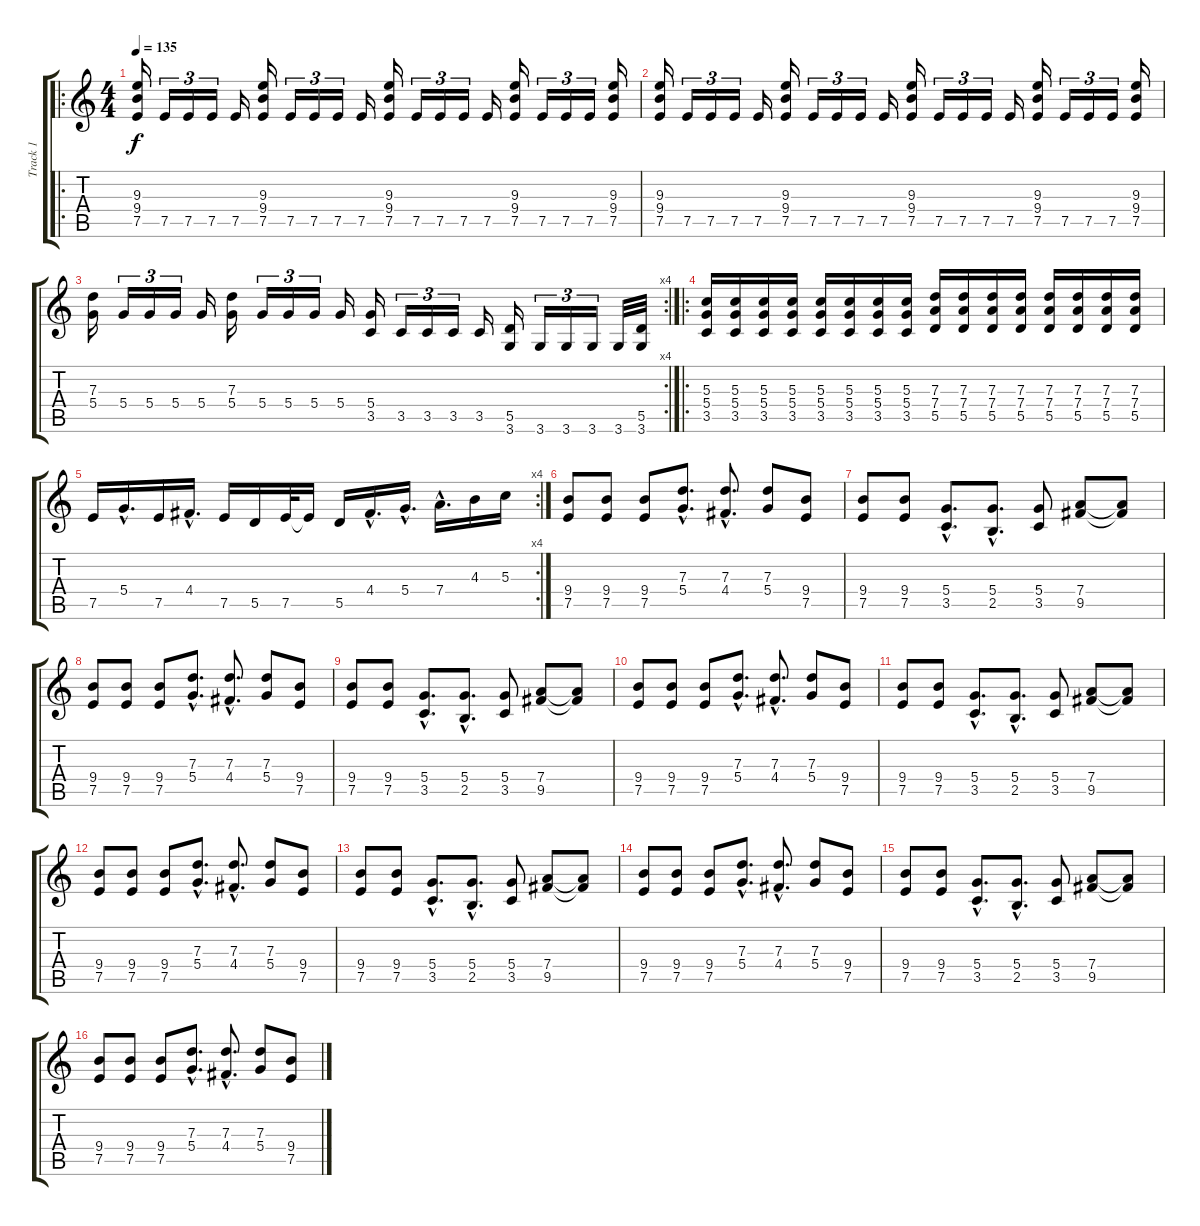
\track ("Track 1" "Track 1") {instrument overdrivenguitar}
\staff {score tabs}
\tuning (E4 B3 G3 D3 A2 E2) {hide}
\ro
\ts (4 4)
\tempo 135
\clef g2
\ks c
(9.3 9.4 7.5).16{dy f} 7.5.16{tu (3 2)} 7.5.16{tu (3 2)} 7.5.16{tu (3 2)} 7.5.16 (9.3 9.4 7.5).16 7.5.16{tu (3 2)} 7.5.16{tu (3 2)} 7.5.16{tu (3 2)} 7.5.16 (9.3 9.4 7.5).16 7.5.16{tu (3 2)} 7.5.16{tu (3 2)} 7.5.16{tu (3 2)} 7.5.16 (9.3 9.4 7.5).16 7.5.16{tu (3 2)} 7.5.16{tu (3 2)} 7.5.16{tu (3 2)} (9.3 9.4 7.5).16 |
(9.3 9.4 7.5).16 7.5.16{tu (3 2)} 7.5.16{tu (3 2)} 7.5.16{tu (3 2)} 7.5.16 (9.3 9.4 7.5).16 7.5.16{tu (3 2)} 7.5.16{tu (3 2)} 7.5.16{tu (3 2)} 7.5.16 (9.3 9.4 7.5).16 7.5.16{tu (3 2)} 7.5.16{tu (3 2)} 7.5.16{tu (3 2)} 7.5.16 (9.3 9.4 7.5).16 7.5.16{tu (3 2)} 7.5.16{tu (3 2)} 7.5.16{tu (3 2)} (9.3 9.4 7.5).16 |
\rc 4
(7.3 5.4).16 5.4.16{tu (3 2)} 5.4.16{tu (3 2)} 5.4.16{tu (3 2)} 5.4.16 (7.3 5.4).16 5.4.16{tu (3 2)} 5.4.16{tu (3 2)} 5.4.16{tu (3 2)} 5.4.16 (5.4 3.5).16 3.5.16{tu (3 2)} 3.5.16{tu (3 2)} 3.5.16{tu (3 2)} 3.5.16 (5.5 3.6).16 3.6.16{tu (3 2)} 3.6.16{tu (3 2)} 3.6.16{tu (3 2)} 3.6.32 (5.5 3.6).32 |
\ro
(5.3 5.4 3.5).16 (5.3 5.4 3.5).16 (5.3 5.4 3.5).16 (5.3 5.4 3.5).16 (5.3 5.4 3.5).16 (5.3 5.4 3.5).16 (5.3 5.4 3.5).16 (5.3 5.4 3.5).16 (7.3 7.4 5.5).16 (7.3 7.4 5.5).16 (7.3 7.4 5.5).16 (7.3 7.4 5.5).16 (7.3 7.4 5.5).16 (7.3 7.4 5.5).16 (7.3 7.4 5.5).16 (7.3 7.4 5.5).16 |
\rc 4
7.5.16 5.4{hac}.16{d} 7.5.16 4.4{hac}.16{d} 7.5.16 5.5.16 7.5.32 7.5{t}.16 5.5.16 4.4{hac}.16{d} 5.4{hac}.16{d} 7.4{hac}.16{d} 4.3.16 5.3.16 |
(9.4 7.5).8{volume 9} (9.4 7.5).8 (9.4 7.5).8 (7.3{hac} 5.4{hac}).8{d} (7.3{hac} 4.4{hac}).8{d} (7.3 5.4).8 (9.4 7.5).8 |
(9.4 7.5).8 (9.4 7.5).8 (5.4{hac} 3.5{hac}).8{d} (5.4{hac} 2.5{hac}).8{d} (5.4 3.5).8 (7.4 9.5).8 (7.4{t} 9.5{t}).8 |
(9.4 7.5).8 (9.4 7.5).8 (9.4 7.5).8 (7.3{hac} 5.4{hac}).8{d} (7.3{hac} 4.4{hac}).8{d} (7.3 5.4).8 (9.4 7.5).8 |
(9.4 7.5).8 (9.4 7.5).8 (5.4{hac} 3.5{hac}).8{d} (5.4{hac} 2.5{hac}).8{d} (5.4 3.5).8 (7.4 9.5).8 (7.4{t} 9.5{t}).8 |
(9.4 7.5).8 (9.4 7.5).8 (9.4 7.5).8 (7.3{hac} 5.4{hac}).8{d} (7.3{hac} 4.4{hac}).8{d} (7.3 5.4).8 (9.4 7.5).8 |
(9.4 7.5).8 (9.4 7.5).8 (5.4{hac} 3.5{hac}).8{d} (5.4{hac} 2.5{hac}).8{d} (5.4 3.5).8 (7.4 9.5).8 (7.4{t} 9.5{t}).8 |
(9.4 7.5).8 (9.4 7.5).8 (9.4 7.5).8 (7.3{hac} 5.4{hac}).8{d} (7.3{hac} 4.4{hac}).8{d} (7.3 5.4).8 (9.4 7.5).8 |
(9.4 7.5).8 (9.4 7.5).8 (5.4{hac} 3.5{hac}).8{d} (5.4{hac} 2.5{hac}).8{d} (5.4 3.5).8 (7.4 9.5).8 (7.4{t} 9.5{t}).8 |
(9.4 7.5).8 (9.4 7.5).8 (9.4 7.5).8 (7.3{hac} 5.4{hac}).8{d} (7.3{hac} 4.4{hac}).8{d} (7.3 5.4).8 (9.4 7.5).8 |
(9.4 7.5).8 (9.4 7.5).8 (5.4{hac} 3.5{hac}).8{d} (5.4{hac} 2.5{hac}).8{d} (5.4 3.5).8 (7.4 9.5).8 (7.4{t} 9.5{t}).8 |
(9.4 7.5).8 (9.4 7.5).8 (9.4 7.5).8 (7.3{hac} 5.4{hac}).8{d} (7.3{hac} 4.4{hac}).8{d} (7.3 5.4).8 (9.4 7.5).8
